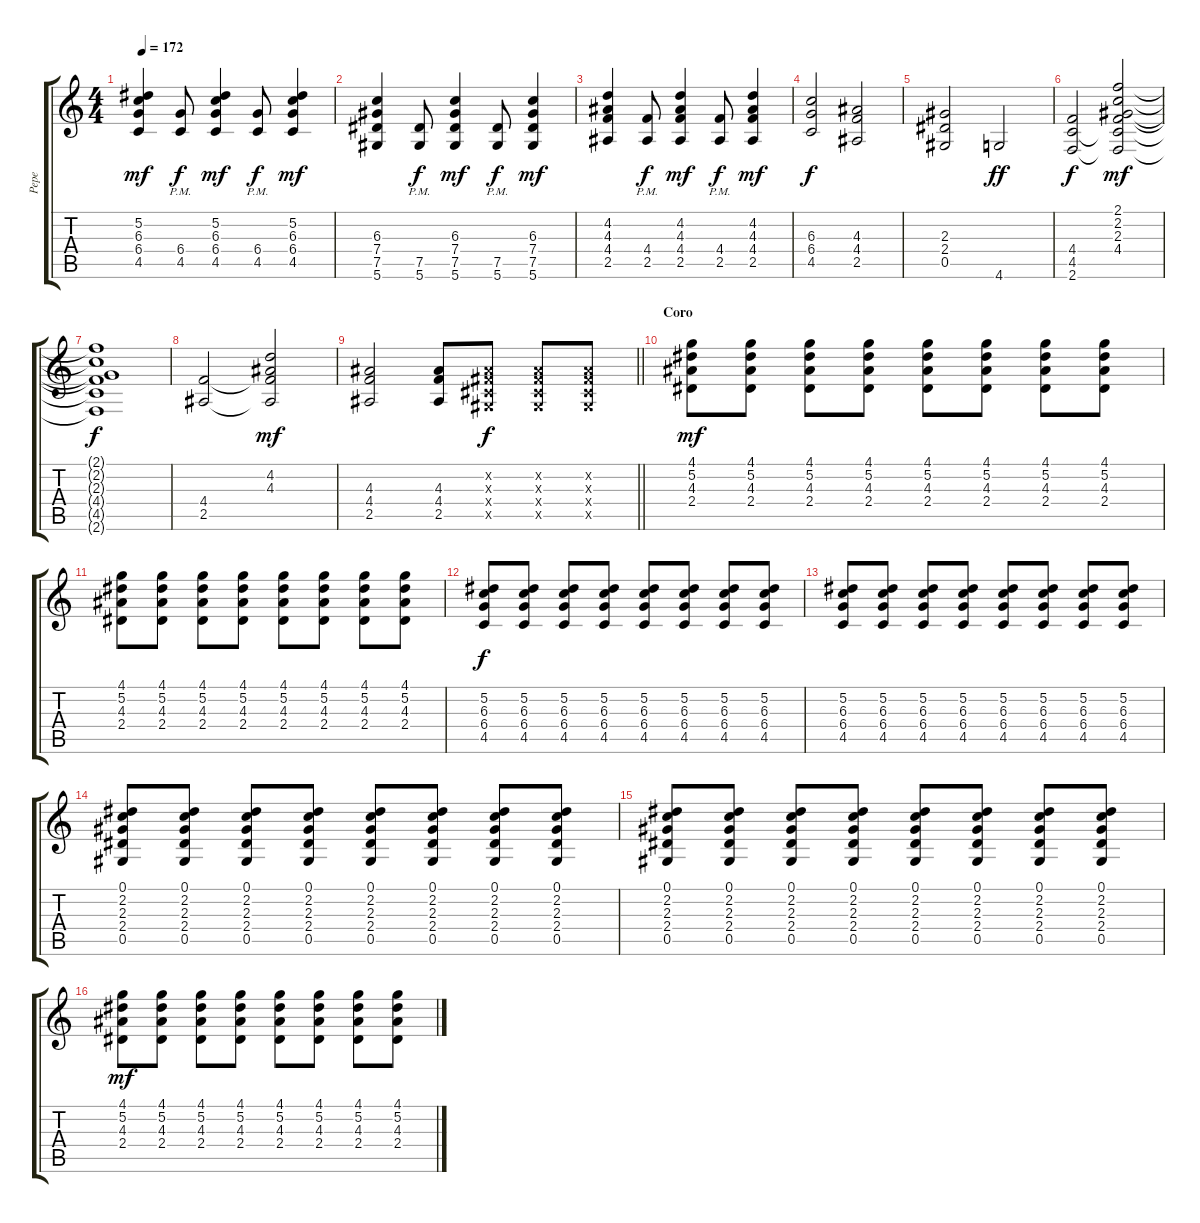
\track ("Pepe" "Pepe") {instrument distortionguitar}
\staff {score tabs}
\tuning (Eb4 Bb3 Gb3 Db3 Ab2 Eb2) {hide}
\ts (4 4)
\tempo 172
\clef g2
\ks c
(5.2 6.3 6.4 4.5).4{dy mf} (6.4{pm} 4.5{pm}).8{dy f} (5.2 6.3 6.4 4.5).4{dy mf} (6.4{pm} 4.5{pm}).8{dy f} (5.2 6.3 6.4 4.5).4{dy mf} |
(6.3 7.4 7.5 5.6).4 (7.5{pm} 5.6{pm}).8{dy f} (6.3 7.4 7.5 5.6).4{dy mf} (7.5{pm} 5.6{pm}).8{dy f} (6.3 7.4 7.5 5.6).4{dy mf} |
(4.2 4.3 4.4 2.5).4 (4.4{pm} 2.5{pm}).8{dy f} (4.2 4.3 4.4 2.5).4{dy mf} (4.4{pm} 2.5{pm}).8{dy f} (4.2 4.3 4.4 2.5).4{dy mf} |
(6.3 6.4 4.5).2{dy f} (4.3 4.4 2.5).2 |
(2.3 2.4 0.5).2 4.6.2{dy ff} |
(4.4 4.5 2.6).2{dy f} (2.1 2.2 2.3 4.4 4.5{t} 2.6{t}).2{dy mf} |
(2.1{t} 2.2{t} 2.3{t} 4.4{t} 4.5{t} 2.6{t}).1{dy f} |
(4.4 2.5).2 (4.2 4.3 4.4{t} 2.5{t}).2{dy mf} |
\barLineRight lightlight
(4.3 4.4 2.5).2 (4.3 4.4 2.5).8 (0.2{x} 0.3{x} 0.4{x} 0.5{x}).8{dy f} (0.2{x} 0.3{x} 0.4{x} 0.5{x}).8 (0.2{x} 0.3{x} 0.4{x} 0.5{x}).8 |
\section ("" "Coro")
(4.1 5.2 4.3 2.4).8{dy mf volume 11 balance 8} (4.1 5.2 4.3 2.4).8 (4.1 5.2 4.3 2.4).8 (4.1 5.2 4.3 2.4).8 (4.1 5.2 4.3 2.4).8 (4.1 5.2 4.3 2.4).8 (4.1 5.2 4.3 2.4).8 (4.1 5.2 4.3 2.4).8 |
(4.1 5.2 4.3 2.4).8 (4.1 5.2 4.3 2.4).8 (4.1 5.2 4.3 2.4).8 (4.1 5.2 4.3 2.4).8 (4.1 5.2 4.3 2.4).8 (4.1 5.2 4.3 2.4).8 (4.1 5.2 4.3 2.4).8 (4.1 5.2 4.3 2.4).8 |
(5.2 6.3 6.4 4.5).8{dy f} (5.2 6.3 6.4 4.5).8 (5.2 6.3 6.4 4.5).8 (5.2 6.3 6.4 4.5).8 (5.2 6.3 6.4 4.5).8 (5.2 6.3 6.4 4.5).8 (5.2 6.3 6.4 4.5).8 (5.2 6.3 6.4 4.5).8 |
(5.2 6.3 6.4 4.5).8 (5.2 6.3 6.4 4.5).8 (5.2 6.3 6.4 4.5).8 (5.2 6.3 6.4 4.5).8 (5.2 6.3 6.4 4.5).8 (5.2 6.3 6.4 4.5).8 (5.2 6.3 6.4 4.5).8 (5.2 6.3 6.4 4.5).8 |
(0.1 2.2 2.3 2.4 0.5).8 (0.1 2.2 2.3 2.4 0.5).8 (0.1 2.2 2.3 2.4 0.5).8 (0.1 2.2 2.3 2.4 0.5).8 (0.1 2.2 2.3 2.4 0.5).8 (0.1 2.2 2.3 2.4 0.5).8 (0.1 2.2 2.3 2.4 0.5).8 (0.1 2.2 2.3 2.4 0.5).8 |
(0.1 2.2 2.3 2.4 0.5).8 (0.1 2.2 2.3 2.4 0.5).8 (0.1 2.2 2.3 2.4 0.5).8 (0.1 2.2 2.3 2.4 0.5).8 (0.1 2.2 2.3 2.4 0.5).8 (0.1 2.2 2.3 2.4 0.5).8 (0.1 2.2 2.3 2.4 0.5).8 (0.1 2.2 2.3 2.4 0.5).8 |
(4.1 5.2 4.3 2.4).8{dy mf} (4.1 5.2 4.3 2.4).8 (4.1 5.2 4.3 2.4).8 (4.1 5.2 4.3 2.4).8 (4.1 5.2 4.3 2.4).8 (4.1 5.2 4.3 2.4).8 (4.1 5.2 4.3 2.4).8 (4.1 5.2 4.3 2.4).8
